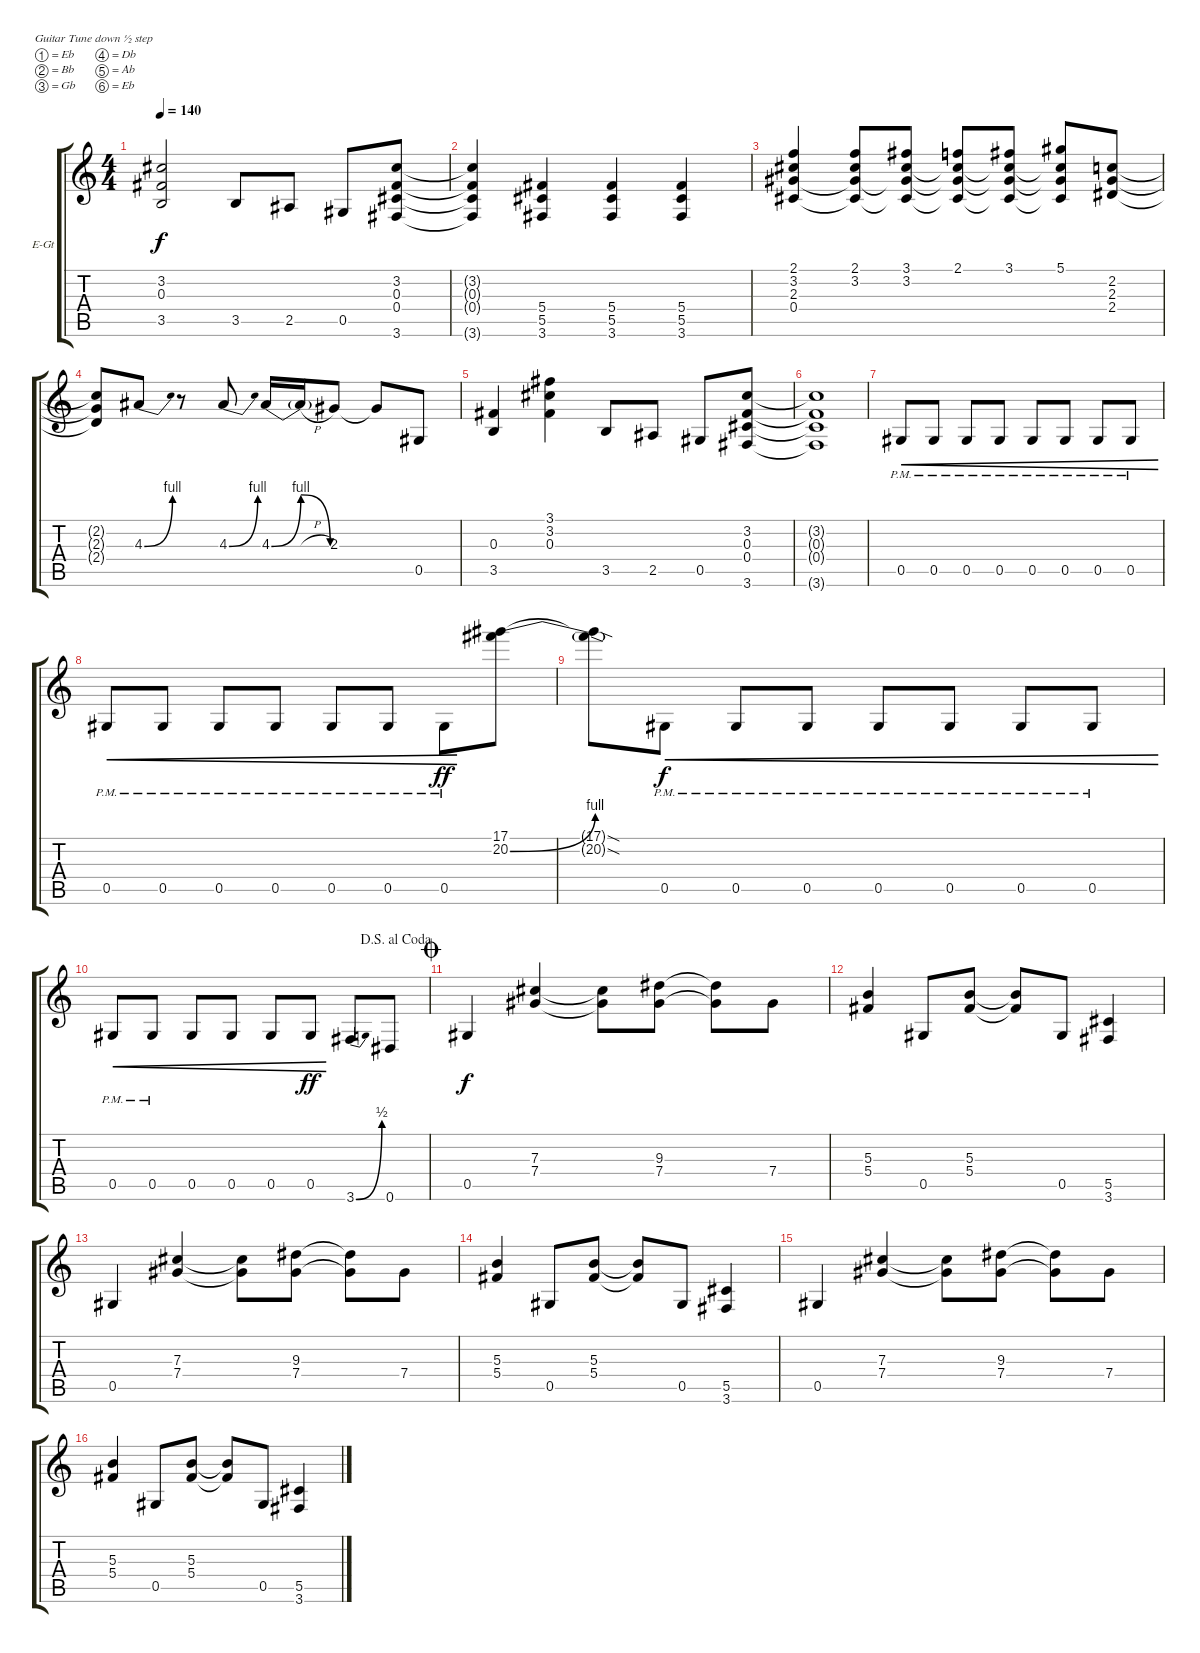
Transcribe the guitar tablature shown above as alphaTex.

\defaultSystemsLayout 4
\bracketExtendMode groupsimilarinstruments
\firstSystemTrackNameOrientation horizontal
\otherSystemsTrackNameOrientation horizontal
\track ("Tracii" "E-Gt") {instrument distortionguitar}
\staff {score tabs}
\tuning (Eb4 Bb3 Gb3 Db3 Ab2 Eb2)
\ts (4 4)
\tempo 140
\clef g2
\ks c
(3.5 0.3 3.2).2{dy f} 3.5.8 2.5.8 0.5.8 (3.6 0.4 0.3 3.2).8 |
(3.2{t} 0.3{t} 0.4{t} 3.6{t}).4 (3.6 5.5 5.4).4 (3.6 5.5 5.4).4 (3.6 5.5 5.4).4 |
(2.1 3.2 2.3 0.4).4 (3.2 2.1 2.3{t} 0.4{t}).8 (3.1 3.2 0.4{t} 2.3{t}).8 (3.2{t} 2.1 0.4{t} 2.3{t}).8 (3.2{t} 3.1 0.4{t} 2.3{t}).8 (5.1 3.2{t} 0.4{t} 2.3{t}).8 (2.2 2.3 2.4).8 |
(2.3{t} 2.2{t} 2.4{t}).8 4.3{be (bend 0 0 15 4)}.8 r.8 4.3{be (bend 0 0 15 4)}.8 4.3{be (bendrelease 0 0 10.2 4 20.4 4 30 0)}.16 4.3{h t}.16 2.3.8 2.3{t}.8 0.5.8 |
(3.5 0.3).4 (0.3 3.2 3.1).4 3.5.8 2.5.8 0.5.8 (3.6 0.4 0.3 3.2).8 |
(3.2{t} 0.3{t} 0.4{t} 3.6{t}).1 |
0.5{pm}.8{cre} 0.5{pm}.8{cre} 0.5{pm}.8{cre} 0.5{pm}.8{cre} 0.5{pm}.8{cre} 0.5{pm}.8{cre} 0.5{pm}.8{cre} 0.5{pm}.8{cre} |
0.5{pm}.8{cre} 0.5{pm}.8{cre} 0.5{pm}.8{cre} 0.5{pm}.8{cre} 0.5{pm}.8{cre} 0.5{pm}.8{cre} 0.5{pm}.8{cre dy ff} (20.2{be (bend 0 0 15 4)} 17.1).8 |
(17.1{sod t} 20.2{be (hold 0 0 60 0) sod t}).8 0.5{pm}.8{cre dy f} 0.5{pm}.8{cre} 0.5{pm}.8{cre} 0.5{pm}.8{cre} 0.5{pm}.8{cre} 0.5{pm}.8{cre} 0.5{pm}.8{cre} |
\jump dalsegnoalcoda
0.5{pm}.8{cre} 0.5{pm}.8{cre} 0.5.8{cre} 0.5.8{cre} 0.5.8{cre} 0.5.8{cre dy ff} 3.6{be (bend 0 0 14.399999999999999 2)}.8 0.6.8 |
\jump coda
0.5.4{dy f} (7.4 7.3).4 (7.3{t} 7.4{t}).8 (7.4 9.3).8 (7.4{t} 9.3{t}).8 7.4.8 |
(5.4 5.3).4 0.5.8 (5.4 5.3).8 (5.4{t} 5.3{t}).8 0.5.8 (5.5 3.6).4 |
0.5.4 (7.4 7.3).4 (7.3{t} 7.4{t}).8 (7.4 9.3).8 (7.4{t} 9.3{t}).8 7.4.8 |
(5.4 5.3).4 0.5.8 (5.4 5.3).8 (5.4{t} 5.3{t}).8 0.5.8 (5.5 3.6).4 |
0.5.4 (7.4 7.3).4 (7.3{t} 7.4{t}).8 (7.4 9.3).8 (7.4{t} 9.3{t}).8 7.4.8 |
(5.4 5.3).4 0.5.8 (5.4 5.3).8 (5.4{t} 5.3{t}).8 0.5.8 (5.5 3.6).4
